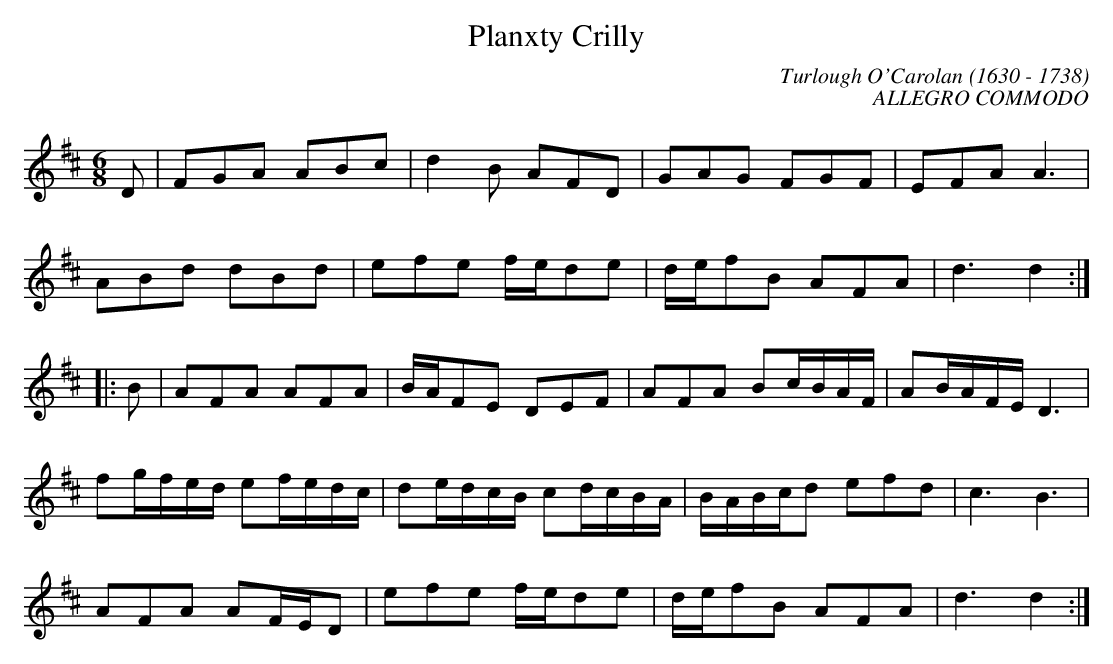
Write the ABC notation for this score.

X:1occ
T:Planxty Crilly
C:Turlough O'Carolan (1630 - 1738)
C:ALLEGRO COMMODO
M:6/8
L:1/8
K:D
D|FGA ABc|d2B AFD|GAG FGF|EFA A3|
ABd dBd|efe f/2e/2de|d/2e/2fB AFA|d3d2:|
|:B|AFA AFA|B/2A/2FE DEF|AFA Bc/2B/2A/2F/2|AB/2A/2F/2E/2 D3|
fg/2f/2e/2d/2 ef/2e/2d/2c/2|de/2d/2c/2B/2 cd/2c/2B/2A/2|B/2A/2B/2c/2d efd|c3B3|
AFA AF/2E/2D|efe f/2e/2de|d/2e/2fB AFA|d3d2:|
